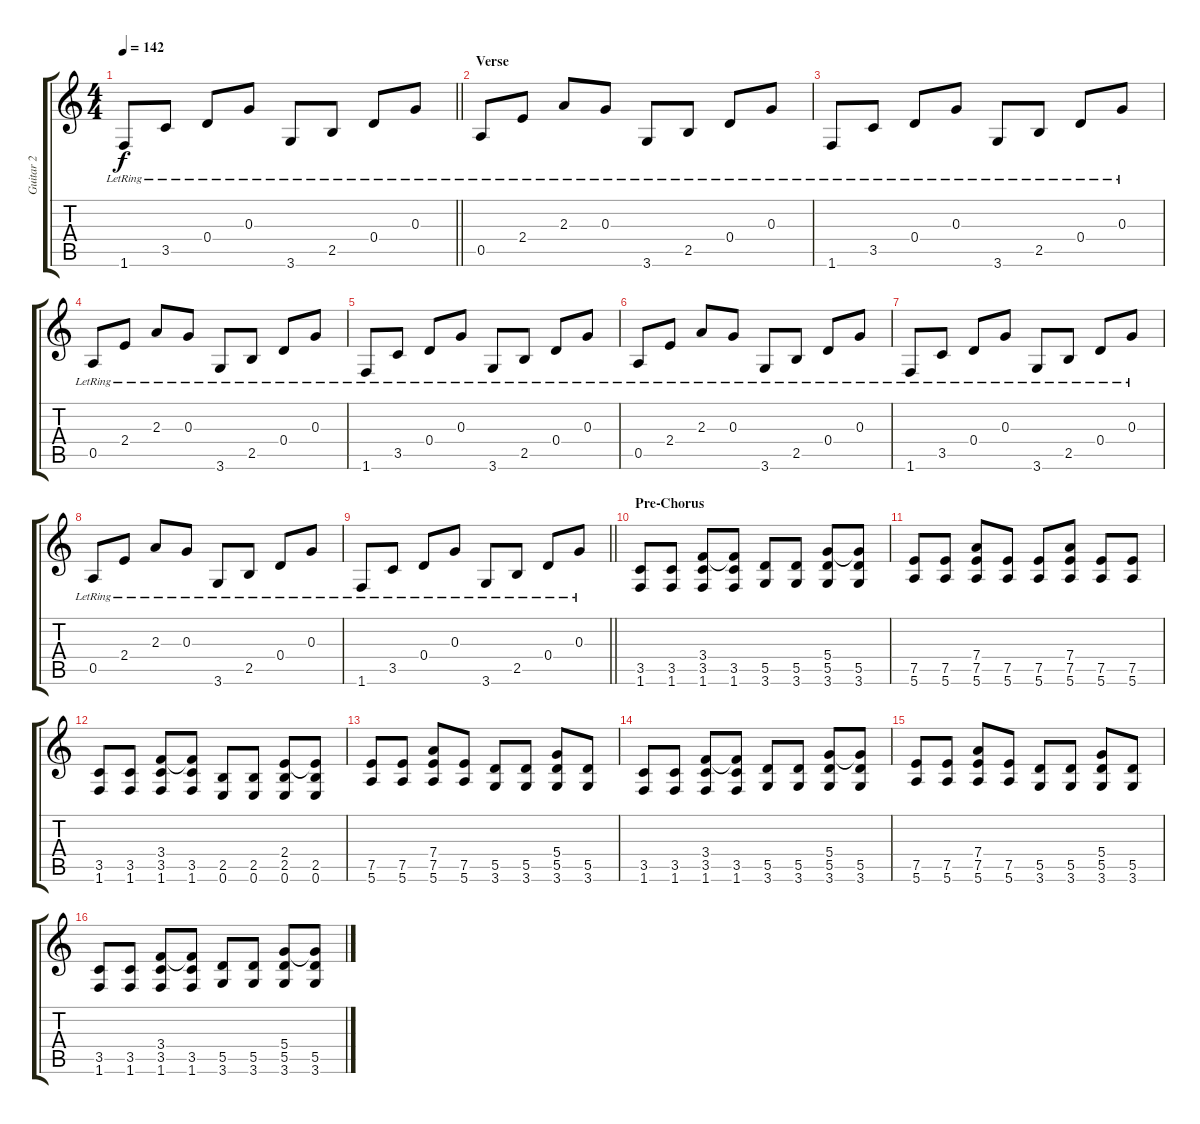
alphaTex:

\track ("Guitar 2" "Guitar 2") {instrument acousticguitarsteel}
\staff {score tabs}
\tuning (E4 B3 G3 D3 A2 E2) {hide}
\ts (4 4)
\tempo 142
\clef g2
\barLineRight lightlight
\ks c
1.6{lr}.8{dy f} 3.5{lr}.8 0.4{lr}.8 0.3{lr}.8 3.6{lr}.8 2.5{lr}.8 0.4{lr}.8 0.3{lr}.8 |
\section ("" "Verse")
0.5{lr}.8 2.4{lr}.8 2.3{lr}.8 0.3{lr}.8 3.6{lr}.8 2.5{lr}.8 0.4{lr}.8 0.3{lr}.8 |
1.6{lr}.8 3.5{lr}.8 0.4{lr}.8 0.3{lr}.8 3.6{lr}.8 2.5{lr}.8 0.4{lr}.8 0.3{lr}.8 |
0.5{lr}.8 2.4{lr}.8 2.3{lr}.8 0.3{lr}.8 3.6{lr}.8 2.5{lr}.8 0.4{lr}.8 0.3{lr}.8 |
1.6{lr}.8 3.5{lr}.8 0.4{lr}.8 0.3{lr}.8 3.6{lr}.8 2.5{lr}.8 0.4{lr}.8 0.3{lr}.8 |
0.5{lr}.8 2.4{lr}.8 2.3{lr}.8 0.3{lr}.8 3.6{lr}.8 2.5{lr}.8 0.4{lr}.8 0.3{lr}.8 |
1.6{lr}.8 3.5{lr}.8 0.4{lr}.8 0.3{lr}.8 3.6{lr}.8 2.5{lr}.8 0.4{lr}.8 0.3{lr}.8 |
0.5{lr}.8 2.4{lr}.8 2.3{lr}.8 0.3{lr}.8 3.6{lr}.8 2.5{lr}.8 0.4{lr}.8 0.3{lr}.8 |
\barLineRight lightlight
1.6{lr}.8 3.5{lr}.8 0.4{lr}.8 0.3{lr}.8 3.6{lr}.8 2.5{lr}.8 0.4{lr}.8 0.3{lr}.8 |
\section ("" "Pre-Chorus")
(3.5 1.6).8 (3.5 1.6).8 (3.4 3.5 1.6).8 (3.4{t} 3.5 1.6).8 (5.5 3.6).8 (5.5 3.6).8 (5.4 5.5 3.6).8 (5.4{t} 5.5 3.6).8 |
(7.5 5.6).8 (7.5 5.6).8 (7.4 7.5 5.6).8 (7.5 5.6).8 (7.5 5.6).8 (7.4 7.5 5.6).8 (7.5 5.6).8 (7.5 5.6).8 |
(3.5 1.6).8 (3.5 1.6).8 (3.4 3.5 1.6).8 (3.4{t} 3.5 1.6).8 (2.5 0.6).8 (2.5 0.6).8 (2.4 2.5 0.6).8 (2.4{t} 2.5 0.6).8 |
(7.5 5.6).8 (7.5 5.6).8 (7.4 7.5 5.6).8 (7.5 5.6).8 (5.5 3.6).8 (5.5 3.6).8 (5.4 5.5 3.6).8 (5.5 3.6).8 |
(3.5 1.6).8 (3.5 1.6).8 (3.4 3.5 1.6).8 (3.4{t} 3.5 1.6).8 (5.5 3.6).8 (5.5 3.6).8 (5.4 5.5 3.6).8 (5.4{t} 5.5 3.6).8 |
(7.5 5.6).8 (7.5 5.6).8 (7.4 7.5 5.6).8 (7.5 5.6).8 (5.5 3.6).8 (5.5 3.6).8 (5.4 5.5 3.6).8 (5.5 3.6).8 |
(3.5 1.6).8 (3.5 1.6).8 (3.4 3.5 1.6).8 (3.4{t} 3.5 1.6).8 (5.5 3.6).8 (5.5 3.6).8 (5.4 5.5 3.6).8 (5.4{t} 5.5 3.6).8
